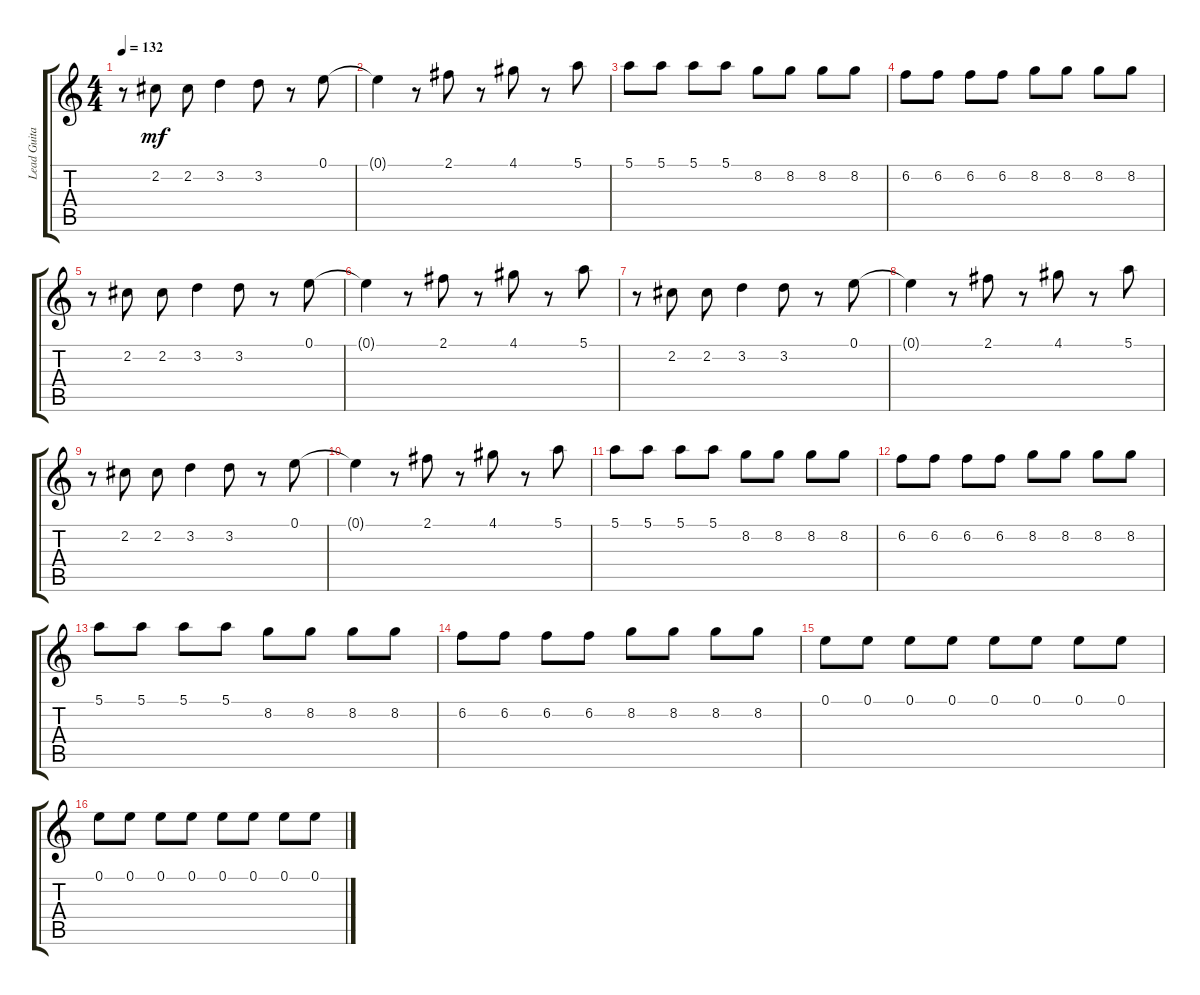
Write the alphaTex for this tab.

\track ("Lead Guitar" "Lead Guita") {instrument acousticguitarsteel}
\staff {score tabs}
\tuning (E4 B3 G3 D3 A2 E2) {hide}
\ts (4 4)
\tempo 132
\clef g2
\ks c
r.8{dy mf} 2.2.8 2.2.8 3.2.4 3.2.8 r.8 0.1.8 |
0.1{t}.4 r.8 2.1.8 r.8 4.1.8 r.8 5.1.8 |
5.1.8 5.1.8 5.1.8 5.1.8 8.2.8 8.2.8 8.2.8 8.2.8 |
6.2.8 6.2.8 6.2.8 6.2.8 8.2.8 8.2.8 8.2.8 8.2.8 |
r.8 2.2.8 2.2.8 3.2.4 3.2.8 r.8 0.1.8 |
0.1{t}.4 r.8 2.1.8 r.8 4.1.8 r.8 5.1.8 |
r.8 2.2.8 2.2.8 3.2.4 3.2.8 r.8 0.1.8 |
0.1{t}.4 r.8 2.1.8 r.8 4.1.8 r.8 5.1.8 |
r.8 2.2.8 2.2.8 3.2.4 3.2.8 r.8 0.1.8 |
0.1{t}.4 r.8 2.1.8 r.8 4.1.8 r.8 5.1.8 |
5.1.8 5.1.8 5.1.8 5.1.8 8.2.8 8.2.8 8.2.8 8.2.8 |
6.2.8 6.2.8 6.2.8 6.2.8 8.2.8 8.2.8 8.2.8 8.2.8 |
5.1.8 5.1.8 5.1.8 5.1.8 8.2.8 8.2.8 8.2.8 8.2.8 |
6.2.8 6.2.8 6.2.8 6.2.8 8.2.8 8.2.8 8.2.8 8.2.8 |
0.1.8 0.1.8 0.1.8 0.1.8 0.1.8 0.1.8 0.1.8 0.1.8 |
0.1.8 0.1.8 0.1.8 0.1.8 0.1.8 0.1.8 0.1.8 0.1.8
